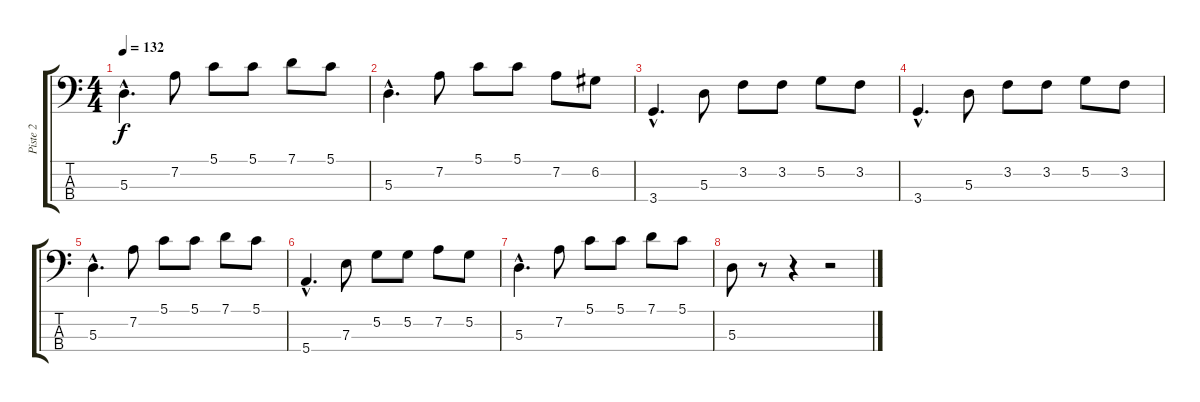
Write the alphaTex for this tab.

\track ("Piste 2" "Piste 2") {instrument electricbassfinger}
\staff {score tabs}
\tuning (G2 D2 A1 E1) {hide}
\ts (4 4)
\tempo 132
\clef f4
\ks c
5.3{hac}.4{d dy f} 7.2.8 5.1.8 5.1.8 7.1.8 5.1.8 |
5.3{hac}.4{d} 7.2.8 5.1.8 5.1.8 7.2.8 6.2.8 |
3.4{hac}.4{d} 5.3.8 3.2.8 3.2.8 5.2.8 3.2.8 |
3.4{hac}.4{d} 5.3.8 3.2.8 3.2.8 5.2.8 3.2.8 |
5.3{hac}.4{d} 7.2.8 5.1.8 5.1.8 7.1.8 5.1.8 |
5.4{hac}.4{d} 7.3.8 5.2.8 5.2.8 7.2.8 5.2.8 |
5.3{hac}.4{d} 7.2.8 5.1.8 5.1.8 7.1.8 5.1.8 |
5.3.8 r.8 r.4 r.2
